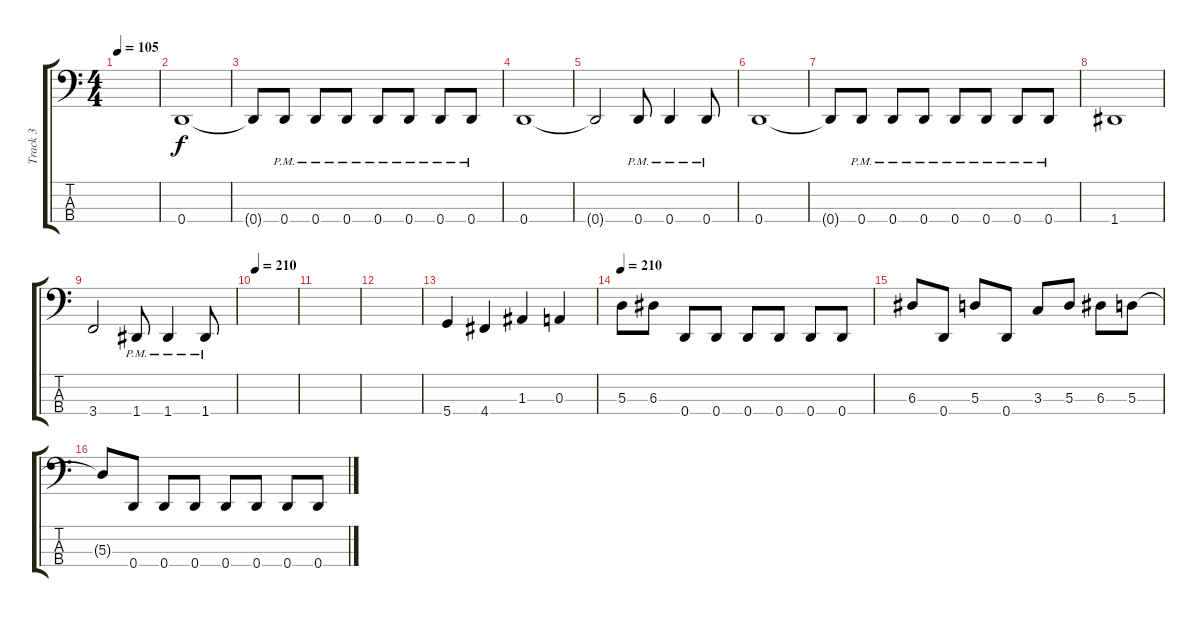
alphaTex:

\track ("Track 3" "Track 3") {instrument electricbasspick}
\staff {score tabs}
\tuning (G2 D2 A1 D1) {hide}
\ts (4 4)
\tempo 105
\clef f4
\ks c
|
0.4.1 |
0.4{t}.8 0.4{pm}.8 0.4{pm}.8 0.4{pm}.8 0.4{pm}.8 0.4{pm}.8 0.4{pm}.8 0.4{pm}.8 |
0.4.1 |
0.4{t}.2 0.4{pm}.8 0.4{pm}.4 0.4{pm}.8 |
0.4.1 |
0.4{t}.8 0.4{pm}.8 0.4{pm}.8 0.4{pm}.8 0.4{pm}.8 0.4{pm}.8 0.4{pm}.8 0.4{pm}.8 |
1.4.1 |
3.4.2 1.4{pm}.8 1.4{pm}.4 1.4{pm}.8 |
\tempo 210
|
|
|
5.4.4 4.4.4 1.3.4 0.3.4 |
\tempo 210
5.3.8 6.3.8 0.4.8 0.4.8 0.4.8 0.4.8 0.4.8 0.4.8 |
6.3.8 0.4.8 5.3.8 0.4.8 3.3.8 5.3.8 6.3.8 5.3.8 |
5.3{t}.8 0.4.8 0.4.8 0.4.8 0.4.8 0.4.8 0.4.8 0.4.8
